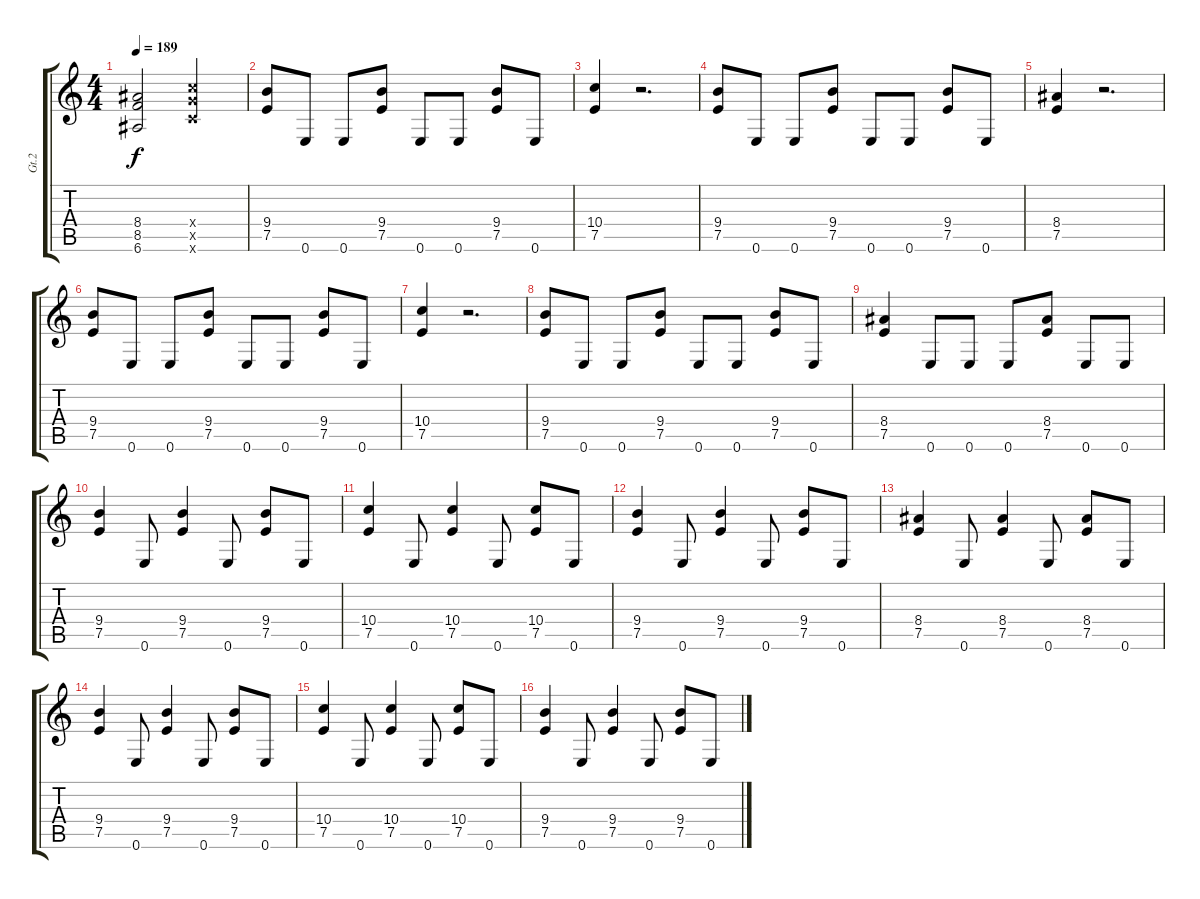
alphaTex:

\track ("Gt.2" "Gt.2") {instrument distortionguitar}
\staff {score tabs}
\tuning (E4 B3 G3 D3 A2 E2) {hide}
\ts (4 4)
\tempo 189
\clef g2
\ks c
(8.4 8.5 6.6).2{dy f} (10.4{x} 10.5{x} 8.6{x}).2 |
(9.4 7.5).8 0.6.8 0.6.8 (9.4 7.5).8 0.6.8 0.6.8 (9.4 7.5).8 0.6.8 |
(10.4 7.5).4 r.2{d} |
(9.4 7.5).8 0.6.8 0.6.8 (9.4 7.5).8 0.6.8 0.6.8 (9.4 7.5).8 0.6.8 |
(8.4 7.5).4 r.2{d} |
(9.4 7.5).8 0.6.8 0.6.8 (9.4 7.5).8 0.6.8 0.6.8 (9.4 7.5).8 0.6.8 |
(10.4 7.5).4 r.2{d} |
(9.4 7.5).8 0.6.8 0.6.8 (9.4 7.5).8 0.6.8 0.6.8 (9.4 7.5).8 0.6.8 |
(8.4 7.5).4 0.6.8 0.6.8 0.6.8 (8.4 7.5).8 0.6.8 0.6.8 |
(9.4 7.5).4 0.6.8 (9.4 7.5).4 0.6.8 (9.4 7.5).8 0.6.8 |
(10.4 7.5).4 0.6.8 (10.4 7.5).4 0.6.8 (10.4 7.5).8 0.6.8 |
(9.4 7.5).4 0.6.8 (9.4 7.5).4 0.6.8 (9.4 7.5).8 0.6.8 |
(8.4 7.5).4 0.6.8 (8.4 7.5).4 0.6.8 (8.4 7.5).8 0.6.8 |
(9.4 7.5).4 0.6.8 (9.4 7.5).4 0.6.8 (9.4 7.5).8 0.6.8 |
(10.4 7.5).4 0.6.8 (10.4 7.5).4 0.6.8 (10.4 7.5).8 0.6.8 |
(9.4 7.5).4 0.6.8 (9.4 7.5).4 0.6.8 (9.4 7.5).8 0.6.8
